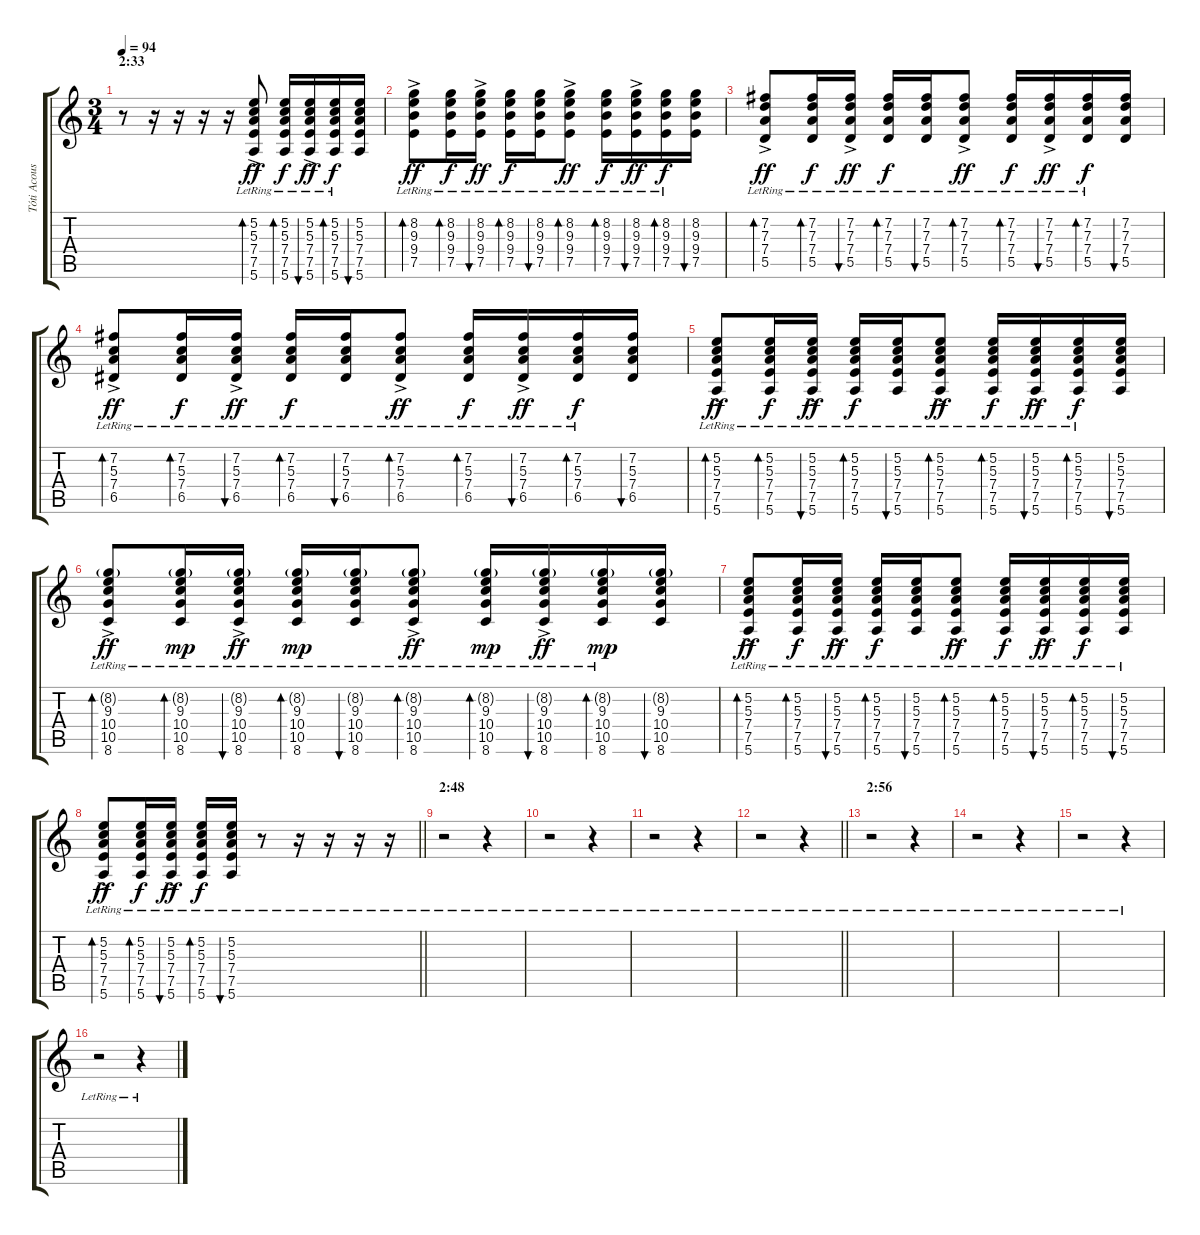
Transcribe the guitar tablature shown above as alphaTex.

\track ("Tóti Acoustic" "Tóti Acous") {instrument acousticguitarsteel}
\staff {score tabs}
\tuning (E4 B3 G3 D3 A2 E2) {hide}
\ts (3 4)
\section ("" "2:33")
\tempo 94
\clef g2
\ks c
r.8{dy f} r.16 r.16 r.16 r.16 (5.2{ac lr} 5.3{ac lr} 7.4{ac lr} 7.5{ac lr} 5.6{ac}).8{bd 30 dy ff} (5.2{lr} 5.3{lr} 7.4{lr} 7.5{lr} 5.6).16{bd 30 dy f} (5.2{ac lr} 5.3{ac lr} 7.4{ac lr} 7.5{ac lr} 5.6{ac}).16{bu 30 dy ff} (5.2{lr} 5.3{lr} 7.4{lr} 7.5{lr} 5.6).16{bd 30 dy f} (5.2 5.3 7.4 7.5 5.6).16{bu 30} |
(8.2{ac lr} 9.3{ac lr} 9.4{ac lr} 7.5{ac}).8{bd 30 dy ff} (8.2{lr} 9.3{lr} 9.4{lr} 7.5).16{bd 30 dy f} (8.2{ac lr} 9.3{ac lr} 9.4{ac lr} 7.5{ac}).16{bu 30 dy ff} (8.2{lr} 9.3{lr} 9.4{lr} 7.5).16{bd 30 dy f} (8.2{lr} 9.3{lr} 9.4{lr} 7.5).16{bu 30} (8.2{ac lr} 9.3{ac lr} 9.4{ac lr} 7.5{ac}).8{bd 30 dy ff} (8.2{lr} 9.3{lr} 9.4{lr} 7.5).16{bd 30 dy f} (8.2{ac lr} 9.3{ac lr} 9.4{ac lr} 7.5{ac}).16{bu 30 dy ff} (8.2{lr} 9.3{lr} 9.4{lr} 7.5).16{bd 30 dy f} (8.2 9.3 9.4 7.5).16{bu 30} |
(7.2{ac lr} 7.3{ac lr} 7.4{ac lr} 5.5{ac}).8{bd 30 dy ff} (7.2{lr} 7.3{lr} 7.4{lr} 5.5).16{bd 30 dy f} (7.2{ac lr} 7.3{ac lr} 7.4{ac lr} 5.5{ac}).16{bu 30 dy ff} (7.2{lr} 7.3{lr} 7.4{lr} 5.5).16{bd 30 dy f} (7.2{lr} 7.3{lr} 7.4{lr} 5.5).16{bu 30} (7.2{ac lr} 7.3{ac lr} 7.4{ac lr} 5.5{ac}).8{bd 30 dy ff} (7.2{lr} 7.3{lr} 7.4{lr} 5.5).16{bd 30 dy f} (7.2{ac lr} 7.3{ac lr} 7.4{ac lr} 5.5{ac}).16{bu 30 dy ff} (7.2{lr} 7.3{lr} 7.4{lr} 5.5).16{bd 30 dy f} (7.2 7.3 7.4 5.5).16{bu 30} |
(7.2{ac lr} 5.3{ac lr} 7.4{ac lr} 6.5{ac}).8{bd 30 dy ff} (7.2{lr} 5.3{lr} 7.4{lr} 6.5).16{bd 30 dy f} (7.2{ac lr} 5.3{ac lr} 7.4{ac lr} 6.5{ac}).16{bu 30 dy ff} (7.2{lr} 5.3{lr} 7.4{lr} 6.5).16{bd 30 dy f} (7.2{lr} 5.3{lr} 7.4{lr} 6.5).16{bu 30} (7.2{ac lr} 5.3{ac lr} 7.4{ac lr} 6.5{ac}).8{bd 30 dy ff} (7.2{lr} 5.3{lr} 7.4{lr} 6.5).16{bd 30 dy f} (7.2{ac lr} 5.3{ac lr} 7.4{ac lr} 6.5{ac}).16{bu 30 dy ff} (7.2{lr} 5.3{lr} 7.4{lr} 6.5).16{bd 30 dy f} (7.2 5.3 7.4 6.5).16{bu 30} |
(5.2{ac lr} 5.3{ac lr} 7.4{ac lr} 7.5{ac lr} 5.6{ac}).8{bd 30 dy ff} (5.2{lr} 5.3{lr} 7.4{lr} 7.5{lr} 5.6).16{bd 30 dy f} (5.2{ac lr} 5.3{ac lr} 7.4{ac lr} 7.5{ac lr} 5.6{ac}).16{bu 30 dy ff} (5.2{lr} 5.3{lr} 7.4{lr} 7.5{lr} 5.6).16{bd 30 dy f} (5.2{lr} 5.3{lr} 7.4{lr} 7.5{lr} 5.6).16{bu 30} (5.2{ac lr} 5.3{ac lr} 7.4{ac lr} 7.5{ac lr} 5.6{ac}).8{bd 30 dy ff} (5.2{lr} 5.3{lr} 7.4{lr} 7.5{lr} 5.6).16{bd 30 dy f} (5.2{ac lr} 5.3{ac lr} 7.4{ac lr} 7.5{ac lr} 5.6{ac}).16{bu 30 dy ff} (5.2{lr} 5.3{lr} 7.4{lr} 7.5{lr} 5.6).16{bd 30 dy f} (5.2 5.3 7.4 7.5 5.6).16{bu 30} |
(8.2{g lr} 9.3{ac lr} 10.4{ac lr} 10.5{ac lr} 8.6{ac}).8{bd 30 dy ff} (8.2{g lr} 9.3{lr} 10.4{lr} 10.5{lr} 8.6).16{bd 30 dy mp} (8.2{g lr} 9.3{ac lr} 10.4{ac lr} 10.5{ac lr} 8.6{ac}).16{bu 30 dy ff} (8.2{g lr} 9.3{lr} 10.4{lr} 10.5{lr} 8.6).16{bd 30 dy mp} (8.2{g lr} 9.3{lr} 10.4{lr} 10.5{lr} 8.6).16{bu 30} (8.2{g lr} 9.3{ac lr} 10.4{ac lr} 10.5{ac lr} 8.6{ac}).8{bd 30 dy ff} (8.2{g lr} 9.3{lr} 10.4{lr} 10.5{lr} 8.6).16{bd 30 dy mp} (8.2{g lr} 9.3{ac lr} 10.4{ac lr} 10.5{ac lr} 8.6{ac}).16{bu 30 dy ff} (8.2{g lr} 9.3{lr} 10.4{lr} 10.5{lr} 8.6).16{bd 30 dy mp} (8.2{g} 9.3 10.4 10.5 8.6).16{bu 30} |
(5.2{ac lr} 5.3{ac lr} 7.4{ac lr} 7.5{ac lr} 5.6{ac}).8{bd 30 dy ff} (5.2{lr} 5.3{lr} 7.4{lr} 7.5{lr} 5.6).16{bd 30 dy f} (5.2{ac lr} 5.3{ac lr} 7.4{ac lr} 7.5{ac lr} 5.6{ac}).16{bu 30 dy ff} (5.2{lr} 5.3{lr} 7.4{lr} 7.5{lr} 5.6).16{bd 30 dy f} (5.2{lr} 5.3{lr} 7.4{lr} 7.5{lr} 5.6).16{bu 30} (5.2{ac lr} 5.3{ac lr} 7.4{ac lr} 7.5{ac lr} 5.6{ac}).8{bd 30 dy ff} (5.2{lr} 5.3{lr} 7.4{lr} 7.5{lr} 5.6).16{bd 30 dy f} (5.2{ac lr} 5.3{ac lr} 7.4{ac lr} 7.5{ac lr} 5.6{ac}).16{bu 30 dy ff} (5.2{lr} 5.3{lr} 7.4{lr} 7.5{lr} 5.6).16{bd 30 dy f} (5.2{lr} 5.3{lr} 7.4{lr} 7.5{lr} 5.6).16{bu 30} |
\barLineRight lightlight
(5.2{ac lr} 5.3{ac lr} 7.4{ac lr} 7.5{ac lr} 5.6{ac}).8{bd 30 dy ff} (5.2{lr} 5.3{lr} 7.4{lr} 7.5{lr} 5.6).16{bd 30 dy f} (5.2{ac lr} 5.3{ac lr} 7.4{ac lr} 7.5{ac lr} 5.6{ac}).16{bu 30 dy ff} (5.2{lr} 5.3{lr} 7.4{lr} 7.5{lr} 5.6).16{bd 30 dy f} (5.2{lr} 5.3{lr} 7.4{lr} 7.5{lr} 5.6).16{bu 30} r.8 r.16 r.16 r.16 r.16 |
\section ("" "2:48")
r.2 r.4 |
r.2 r.4 |
r.2 r.4 |
\barLineRight lightlight
r.2 r.4 |
\section ("" "2:56")
r.2 r.4 |
r.2 r.4 |
r.2 r.4 |
r.2 r.4
